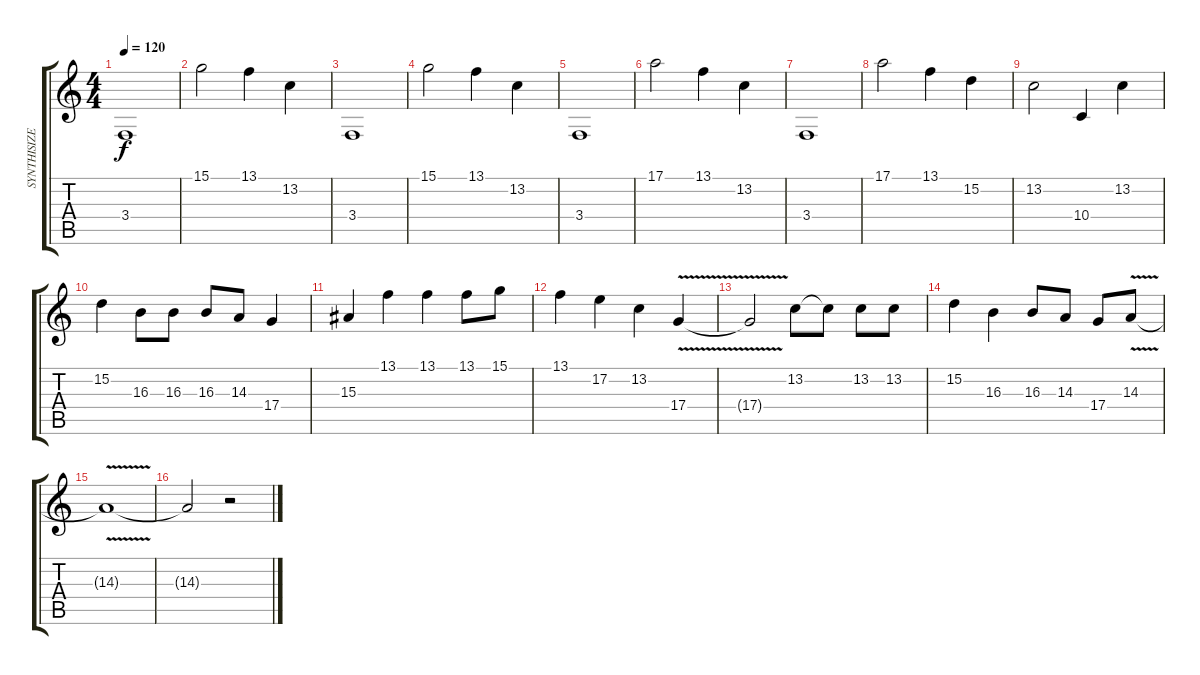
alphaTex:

\track ("SYNTHISIZER 1" "SYNTHISIZE") {instrument synthstrings1}
\staff {score tabs}
\tuning (E4 B3 G3 D3 A2 E2) {hide}
\ts (4 4)
\tempo 120
\clef g2
\ks c
3.4.1{dy f} |
15.1.2 13.1.4 13.2.4 |
3.4.1 |
15.1.2 13.1.4 13.2.4 |
3.4.1 |
17.1.2 13.1.4 13.2.4 |
3.4.1 |
17.1.2 13.1.4 15.2.4 |
13.2.2 10.4.4 13.2.4 |
15.2.4 16.3.8 16.3.8 16.3.8 14.3.8 17.4.4 |
15.3.4 13.1.4 13.1.4 13.1.8 15.1.8 |
13.1.4 17.2.4 13.2.4 17.4{v}.4 |
17.4{t}.2 13.2.8 13.2{t}.8 13.2.8 13.2.8 |
15.2.4 16.3.4 16.3.8 14.3.8 17.4.8 14.3{v}.8 |
14.3{t}.1 |
14.3{t}.2 r.2
